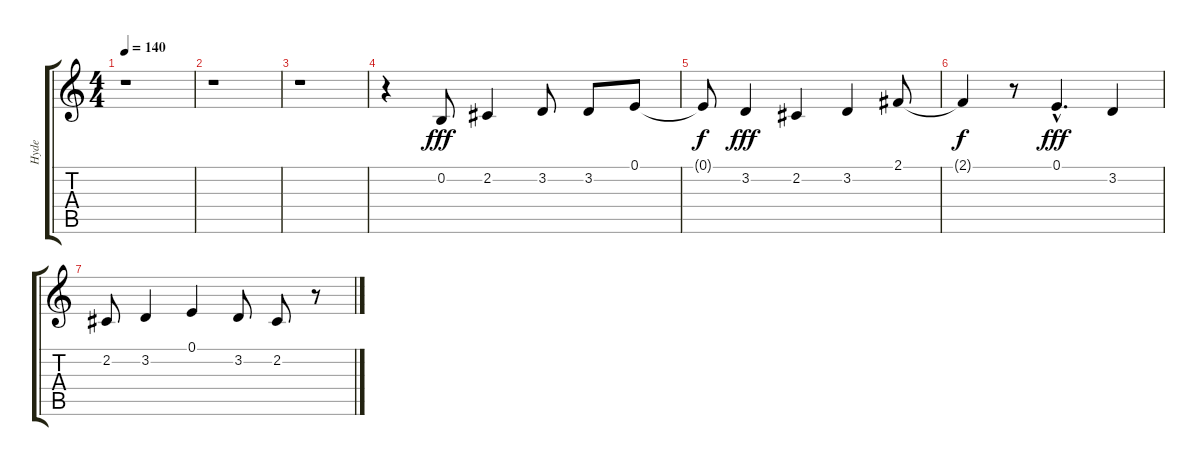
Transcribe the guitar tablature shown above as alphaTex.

\track ("Hyde" "Hyde") {instrument flute}
\staff {score tabs}
\tuning (E4 B3 G3 D3 A2 E2) {hide}
\ts (4 4)
\tempo 140
\clef g2
\ks c
r.1{dy fff} |
r.1 |
r.1 |
r.4 0.2.8 2.2.4 3.2.8 3.2.8 0.1.8 |
0.1{t}.8{dy f} 3.2.4{dy fff} 2.2.4 3.2.4 2.1.8 |
2.1{t}.4{dy f} r.8 0.1{hac}.4{d dy fff} 3.2.4 |
2.2.8 3.2.4 0.1.4 3.2.8 2.2.8 r.8
